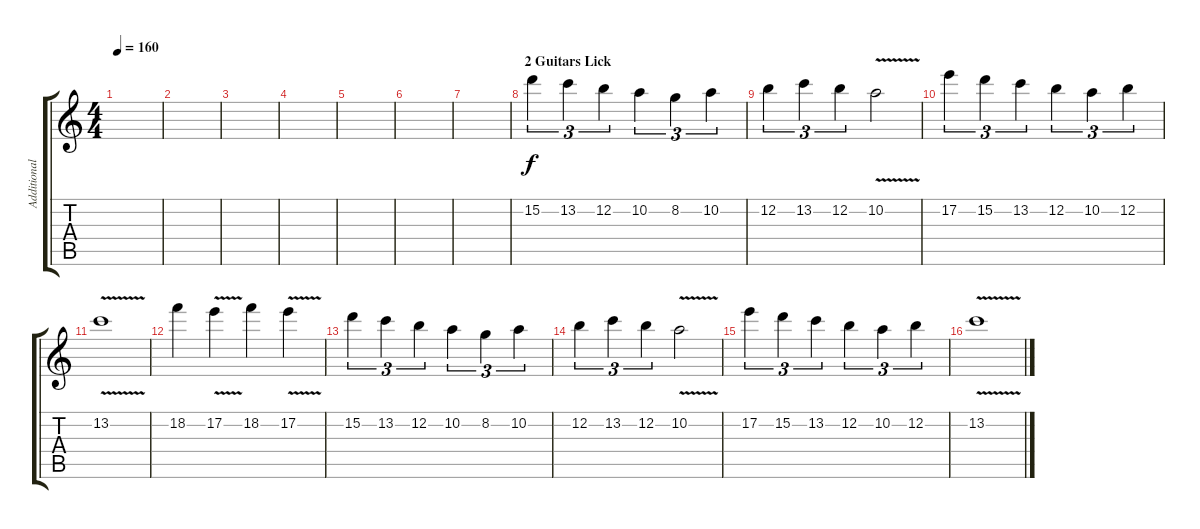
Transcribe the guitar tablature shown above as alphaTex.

\track ("Additional Guitar" "Additional") {instrument electricguitarjazz}
\staff {score tabs}
\tuning (E4 B3 G3 D3 A2 E2) {hide}
\ts (4 4)
\tempo 160
\clef g2
\ks c
|
|
|
|
|
|
|
\section ("" "2 Guitars Lick")
15.2.4{tu (3 2) volume 12 balance 5 instrument overdrivenguitar} 13.2.4{tu (3 2)} 12.2.4{tu (3 2)} 10.2.4{tu (3 2)} 8.2.4{tu (3 2)} 10.2.4{tu (3 2)} |
12.2.4{tu (3 2)} 13.2.4{tu (3 2)} 12.2.4{tu (3 2)} 10.2{v}.2 |
17.2.4{tu (3 2)} 15.2.4{tu (3 2)} 13.2.4{tu (3 2)} 12.2.4{tu (3 2)} 10.2.4{tu (3 2)} 12.2.4{tu (3 2)} |
13.2{v}.1 |
18.2.4 17.2{v}.4 18.2.4 17.2{v}.4 |
15.2.4{tu (3 2) volume 12 balance 5 instrument overdrivenguitar} 13.2.4{tu (3 2)} 12.2.4{tu (3 2)} 10.2.4{tu (3 2)} 8.2.4{tu (3 2)} 10.2.4{tu (3 2)} |
12.2.4{tu (3 2)} 13.2.4{tu (3 2)} 12.2.4{tu (3 2)} 10.2{v}.2 |
17.2.4{tu (3 2)} 15.2.4{tu (3 2)} 13.2.4{tu (3 2)} 12.2.4{tu (3 2)} 10.2.4{tu (3 2)} 12.2.4{tu (3 2)} |
13.2{v}.1
